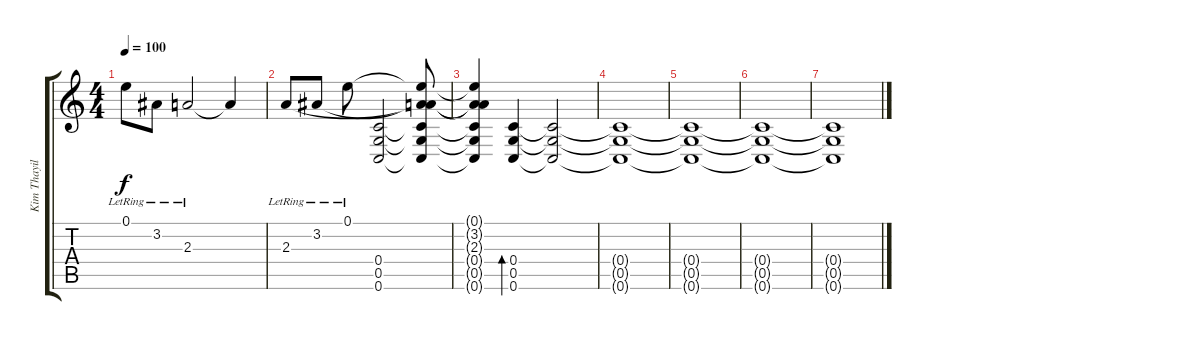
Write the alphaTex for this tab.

\track ("Kim Thayil" "Kim Thayil") {instrument distortionguitar}
\staff {score tabs}
\tuning (E4 G3 G3 C3 G2 C2) {hide}
\ts (4 4)
\tempo 100
\clef g2
\ks c
0.1{lr}.8{dy f} 3.2{lr}.8 2.3{lr}.2 2.3{t}.4 |
2.3{lr}.8 3.2{lr}.8 0.1{lr}.8 (0.4{t} 0.5{t} 0.6{t}).2 (0.1{t} 3.2{t} 2.3{t} 0.4{t} 0.5{t} 0.6{t}).8 |
(0.1{t} 3.2{t} 2.3{t} 0.4{t} 0.5{t} 0.6{t}).4 (0.4 0.5 0.6).4{bd 30} (0.4{t} 0.5{t} 0.6{t}).2 |
(0.4{t} 0.5{t} 0.6{t}).1 |
(0.4{t} 0.5{t} 0.6{t}).1 |
(0.4{t} 0.5{t} 0.6{t}).1 |
(0.4{t} 0.5{t} 0.6{t}).1
